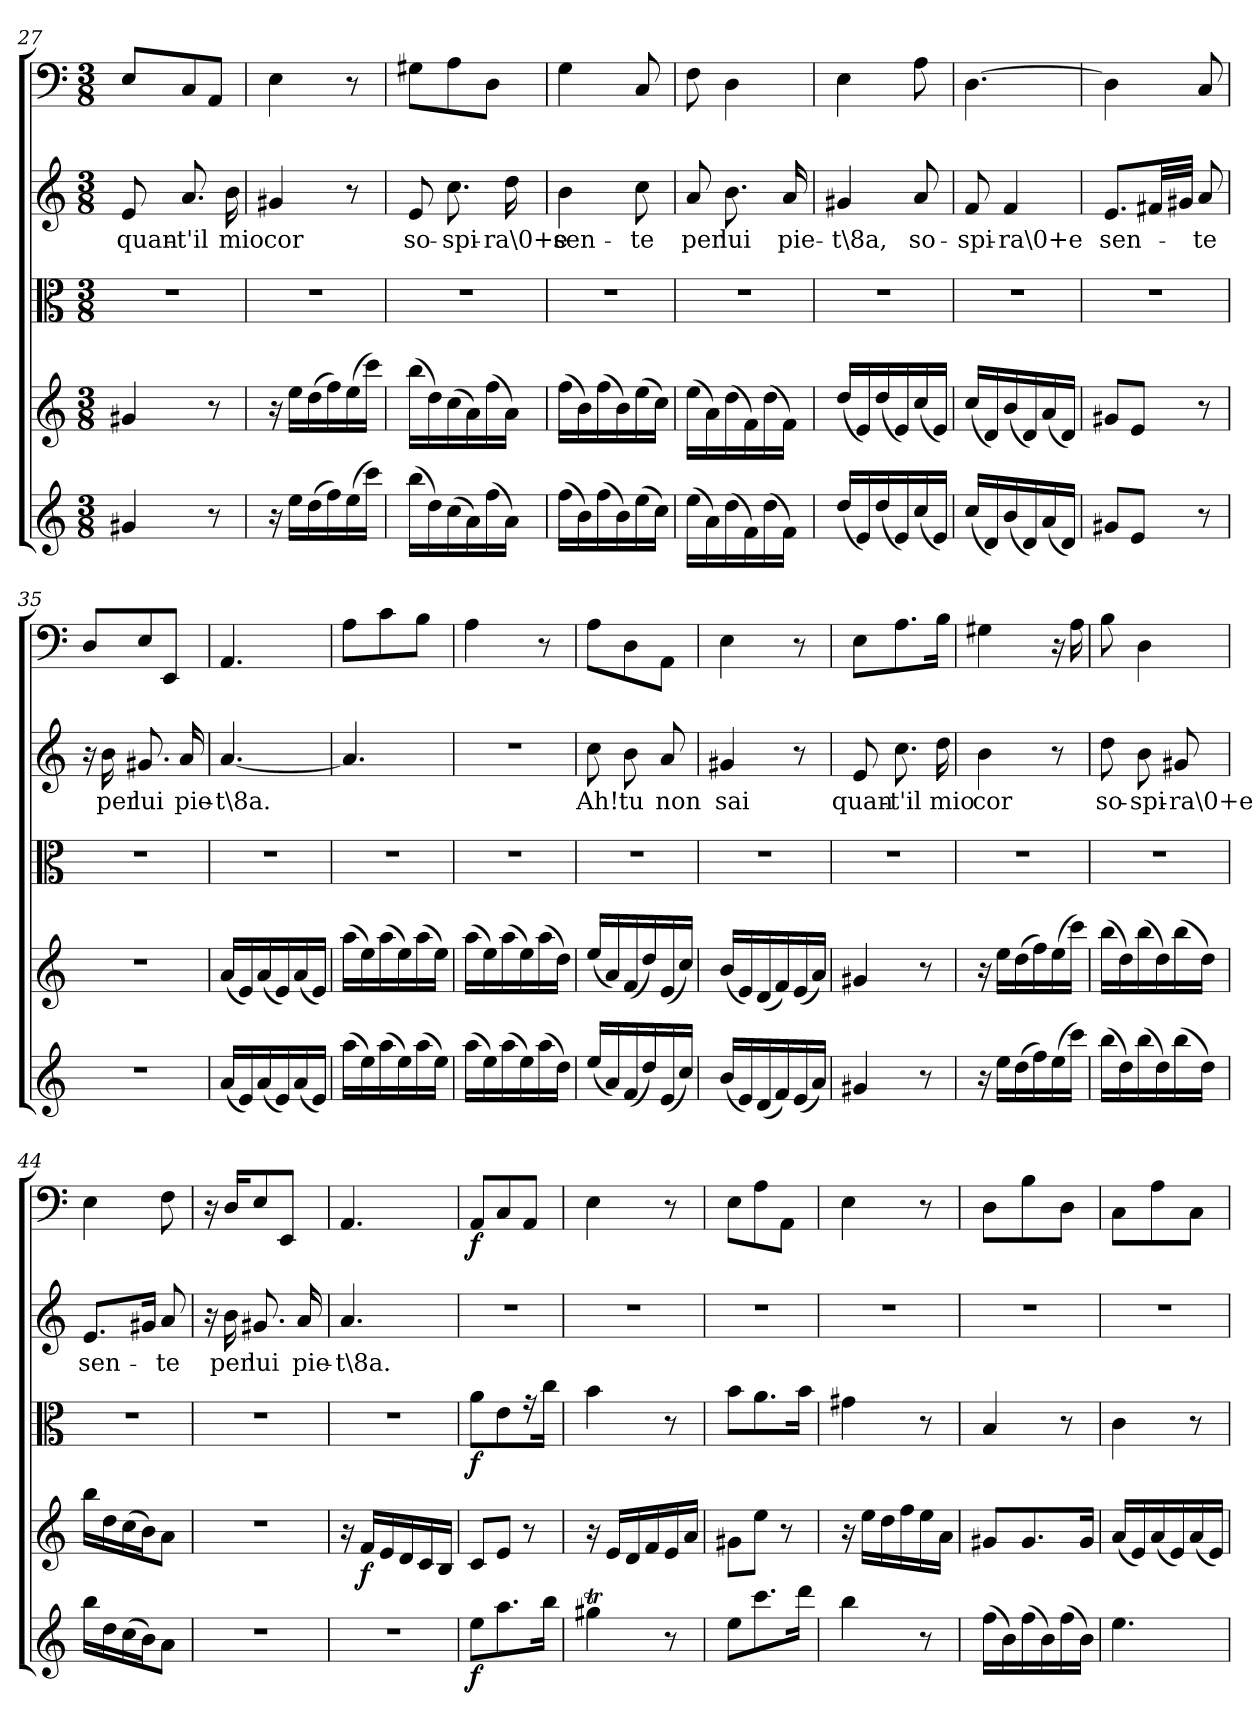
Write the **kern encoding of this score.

**kern	**dynam	**kern	**dynam	**kern	**dynam	**kern	**text	**kern	**dynam
*part5	*part5	*part4	*part4	*part3	*part3	*part2	*part2	*part1	*part1
*staff5	*staff5	*staff4	*staff4	*staff3	*staff3	*staff2	*staff2	*staff1	*staff1
*clefG2	*	*clefG2	*	*clefC3	*	*clefG2	*	*clefF4	*
*k[]	*	*k[]	*	*k[]	*	*k[]	*	*k[]	*
*a:	*	*a:	*	*a:	*	*a:	*	*a:	*
*M3/8	*	*M3/8	*	*M3/8	*	*M3/8	*	*M3/8	*
=27	=27	=27	=27	=27	=27	=27	=27	=27	=27
4g#X/	.	4g#X/	.	4.r	.	8e/	quan-	8E/L	.
.	.	.	.	.	.	8.a/	-t'il	8C/	.
8r	.	8r	.	.	.	.	.	8AA/J	.
.	.	.	.	.	.	16b\	mio	.	.
=28	=28	=28	=28	=28	=28	=28	=28	=28	=28
16r	.	16r	.	4.r	.	4g#X/	cor	4E\	.
16ee\LL	.	16ee\LL	.	.	.	.	.	.	.
(16dd\	.	(16dd\	.	.	.	.	.	.	.
16ff\)	.	16ff\)	.	.	.	.	.	.	.
(16ee\	.	(16ee\	.	.	.	8r	.	8r	.
16ccc\JJ)	.	16ccc\JJ)	.	.	.	.	.	.	.
=29	=29	=29	=29	=29	=29	=29	=29	=29	=29
(16bb\LL	.	(16bb\LL	.	4.r	.	8e/	so-	8G#X\L	.
16dd\)	.	16dd\)	.	.	.	.	.	.	.
(16cc\	.	(16cc\	.	.	.	8.cc\	-spi-	8A\	.
16a\)	.	16a\)	.	.	.	.	.	.	.
(16ff\	.	(16ff\	.	.	.	.	.	8D\J	.
16a\JJ)	.	16a\JJ)	.	.	.	16dd\	-ra\0+e	.	.
=30	=30	=30	=30	=30	=30	=30	=30	=30	=30
(16ff\LL	.	(16ff\LL	.	4.r	.	4b\	sen-	4G\	.
16b\)	.	16b\)	.	.	.	.	.	.	.
(16ff\	.	(16ff\	.	.	.	.	.	.	.
16b\)	.	16b\)	.	.	.	.	.	.	.
(16ee\	.	(16ee\	.	.	.	8cc\	-te	8C/	.
16cc\JJ)	.	16cc\JJ)	.	.	.	.	.	.	.
=31	=31	=31	=31	=31	=31	=31	=31	=31	=31
(16ee\LL	.	(16ee\LL	.	4.r	.	8a/	per	8F\	.
16a\)	.	16a\)	.	.	.	.	.	.	.
(16dd\	.	(16dd\	.	.	.	8.b\	lui	4D\	.
16f\)	.	16f\)	.	.	.	.	.	.	.
(16dd\	.	(16dd\	.	.	.	.	.	.	.
16f\JJ)	.	16f\JJ)	.	.	.	16a/	pie-	.	.
=32	=32	=32	=32	=32	=32	=32	=32	=32	=32
(16dd/LL	.	(16dd/LL	.	4.r	.	4g#X/	-t\8a,	4E\	.
16e/)	.	16e/)	.	.	.	.	.	.	.
(16dd/	.	(16dd/	.	.	.	.	.	.	.
16e/)	.	16e/)	.	.	.	.	.	.	.
(16cc/	.	(16cc/	.	.	.	8a/	so-	8A\	.
16e/JJ)	.	16e/JJ)	.	.	.	.	.	.	.
=33	=33	=33	=33	=33	=33	=33	=33	=33	=33
(16cc/LL	.	(16cc/LL	.	4.r	.	8f/	-spi-	[4.D\	.
16d/)	.	16d/)	.	.	.	.	.	.	.
(16b/	.	(16b/	.	.	.	4f/	-ra\0+e	.	.
16d/)	.	16d/)	.	.	.	.	.	.	.
(16a/	.	(16a/	.	.	.	.	.	.	.
16d/JJ)	.	16d/JJ)	.	.	.	.	.	.	.
=34	=34	=34	=34	=34	=34	=34	=34	=34	=34
8g#X/L	.	8g#X/L	.	4.r	.	8.e/L	sen-	4D\]	.
8e/J	.	8e/J	.	.	.	.	.	.	.
.	.	.	.	.	.	32f#X/LL	.	.	.
.	.	.	.	.	.	32g#X/JJJ	.	.	.
8r	.	8r	.	.	.	8a/	-te	8C/	.
=35	=35	=35	=35	=35	=35	=35	=35	=35	=35
4.r	.	4.r	.	4.r	.	16r	.	8D/L	.
.	.	.	.	.	.	16b\	per	.	.
.	.	.	.	.	.	8.g#X/	lui	8E/	.
.	.	.	.	.	.	.	.	8EE/J	.
.	.	.	.	.	.	16a/	pie-	.	.
=36	=36	=36	=36	=36	=36	=36	=36	=36	=36
(16a/LL	.	(16a/LL	.	4.r	.	[4.a/	-t\8a.	4.AA/	.
16e/)	.	16e/)	.	.	.	.	.	.	.
(16a/	.	(16a/	.	.	.	.	.	.	.
16e/)	.	16e/)	.	.	.	.	.	.	.
(16a/	.	(16a/	.	.	.	.	.	.	.
16e/JJ)	.	16e/JJ)	.	.	.	.	.	.	.
=37	=37	=37	=37	=37	=37	=37	=37	=37	=37
(16aa\LL	.	(16aa\LL	.	4.r	.	4.a/]	.	8A\L	.
16ee\)	.	16ee\)	.	.	.	.	.	.	.
(16aa\	.	(16aa\	.	.	.	.	.	8c\	.
16ee\)	.	16ee\)	.	.	.	.	.	.	.
(16aa\	.	(16aa\	.	.	.	.	.	8B\J	.
16ee\JJ)	.	16ee\JJ)	.	.	.	.	.	.	.
=38	=38	=38	=38	=38	=38	=38	=38	=38	=38
(16aa\LL	.	(16aa\LL	.	4.r	.	4.r	.	4A\	.
16ee\)	.	16ee\)	.	.	.	.	.	.	.
(16aa\	.	(16aa\	.	.	.	.	.	.	.
16ee\)	.	16ee\)	.	.	.	.	.	.	.
(16aa\	.	(16aa\	.	.	.	.	.	8r	.
16dd\JJ)	.	16dd\JJ)	.	.	.	.	.	.	.
=39	=39	=39	=39	=39	=39	=39	=39	=39	=39
(16ee/LL	.	(16ee/LL	.	4.r	.	8cc\	Ah!	8A\L	.
16a/)	.	16a/)	.	.	.	.	.	.	.
(16f/	.	(16f/	.	.	.	8b\	tu	8D\	.
16dd/)	.	16dd/)	.	.	.	.	.	.	.
(16e/	.	(16e/	.	.	.	8a/	non	8AA\J	.
16cc/JJ)	.	16cc/JJ)	.	.	.	.	.	.	.
=40	=40	=40	=40	=40	=40	=40	=40	=40	=40
(16b/LL	.	(16b/LL	.	4.r	.	4g#X/	sai	4E\	.
16e/)	.	16e/)	.	.	.	.	.	.	.
(16d/	.	(16d/	.	.	.	.	.	.	.
16f/)	.	16f/)	.	.	.	.	.	.	.
(16e/	.	(16e/	.	.	.	8r	.	8r	.
16a/JJ)	.	16a/JJ)	.	.	.	.	.	.	.
=41	=41	=41	=41	=41	=41	=41	=41	=41	=41
4g#X/	.	4g#X/	.	4.r	.	8e/	quan-	8E\L	.
.	.	.	.	.	.	8.cc\	-t'il	8.A\	.
8r	.	8r	.	.	.	.	.	.	.
.	.	.	.	.	.	16dd\	mio	16B\Jk	.
=42	=42	=42	=42	=42	=42	=42	=42	=42	=42
16r	.	16r	.	4.r	.	4b\	cor	4G#X\	.
16ee\LL	.	16ee\LL	.	.	.	.	.	.	.
(16dd\	.	(16dd\	.	.	.	.	.	.	.
16ff\)	.	16ff\)	.	.	.	.	.	.	.
(16ee\	.	(16ee\	.	.	.	8r	.	16r	.
16ccc\JJ)	.	16ccc\JJ)	.	.	.	.	.	16A\	.
=43	=43	=43	=43	=43	=43	=43	=43	=43	=43
(16bb\LL	.	(16bb\LL	.	4.r	.	8dd\	so-	8B\	.
16dd\)	.	16dd\)	.	.	.	.	.	.	.
(16bb\	.	(16bb\	.	.	.	8b\	-spi-	4D\	.
16dd\)	.	16dd\)	.	.	.	.	.	.	.
(16bb\	.	(16bb\	.	.	.	8g#X/	-ra\0+e	.	.
16dd\JJ)	.	16dd\JJ)	.	.	.	.	.	.	.
=44	=44	=44	=44	=44	=44	=44	=44	=44	=44
16bb\LL	.	16bb\LL	.	4.r	.	8.e/L	sen-	4E\	.
16dd\	.	16dd\	.	.	.	.	.	.	.
(16cc\	.	(16cc\	.	.	.	.	.	.	.
16b\J)	.	16b\J)	.	.	.	16g#X/Jk	.	.	.
8a\J	.	8a\J	.	.	.	8a/	-te	8F\	.
=45	=45	=45	=45	=45	=45	=45	=45	=45	=45
4.r	.	4.r	.	4.r	.	16r	.	16r	.
.	.	.	.	.	.	16b\	per	16D/KL	.
.	.	.	.	.	.	8.g#X/	lui	8E/	.
.	.	.	.	.	.	.	.	8EE/J	.
.	.	.	.	.	.	16a/	pie-	.	.
=46	=46	=46	=46	=46	=46	=46	=46	=46	=46
4.r	.	16r	.	4.r	.	4.a/	-t\8a.	4.AA/	.
.	.	16f/LL	f	.	.	.	.	.	.
.	.	16e/	.	.	.	.	.	.	.
.	.	16d/	.	.	.	.	.	.	.
.	.	16c/	.	.	.	.	.	.	.
.	.	16B/JJ	.	.	.	.	.	.	.
=47	=47	=47	=47	=47	=47	=47	=47	=47	=47
8ee\L	f	8c/L	.	8a\L	f	4.r	.	8AA/L	f
8.aa\	.	8e/J	.	8e\	.	.	.	8C/	.
.	.	8r	.	16r	.	.	.	8AA/J	.
16bb\Jk	.	.	.	16cc\Jk	.	.	.	.	.
=48	=48	=48	=48	=48	=48	=48	=48	=48	=48
4gg#Xt\	.	16r	.	4b\	.	4.r	.	4E\	.
.	.	16e/LL	.	.	.	.	.	.	.
.	.	16d/	.	.	.	.	.	.	.
.	.	16f/	.	.	.	.	.	.	.
8r	.	16e/	.	8r	.	.	.	8r	.
.	.	16a/JJ	.	.	.	.	.	.	.
=49	=49	=49	=49	=49	=49	=49	=49	=49	=49
8ee\L	.	8g#X\L	.	8b\L	.	4.r	.	8E\L	.
8.ccc\	.	8ee\J	.	8.a\	.	.	.	8A\	.
.	.	8r	.	.	.	.	.	8AA\J	.
16ddd\Jk	.	.	.	16b\Jk	.	.	.	.	.
=50	=50	=50	=50	=50	=50	=50	=50	=50	=50
4bb\	.	16r	.	4g#X\	.	4.r	.	4E\	.
.	.	16ee\LL	.	.	.	.	.	.	.
.	.	16dd\	.	.	.	.	.	.	.
.	.	16ff\	.	.	.	.	.	.	.
8r	.	16ee\	.	8r	.	.	.	8r	.
.	.	16a\JJ	.	.	.	.	.	.	.
=51	=51	=51	=51	=51	=51	=51	=51	=51	=51
(16ff\LL	.	8g#X/L	.	4B/	.	4.r	.	8D\L	.
16b\)	.	.	.	.	.	.	.	.	.
(16ff\	.	8.g#/	.	.	.	.	.	8B\	.
16b\)	.	.	.	.	.	.	.	.	.
(16ff\	.	.	.	8r	.	.	.	8D\J	.
16b\JJ)	.	16g#/Jk	.	.	.	.	.	.	.
=52	=52	=52	=52	=52	=52	=52	=52	=52	=52
4.ee\	.	(16a/LL	.	4c\	.	4.r	.	8C\L	.
.	.	16e/)	.	.	.	.	.	.	.
.	.	(16a/	.	.	.	.	.	8A\	.
.	.	16e/)	.	.	.	.	.	.	.
.	.	(16a/	.	8r	.	.	.	8C\J	.
.	.	16e/JJ)	.	.	.	.	.	.	.
=	=	=	=	=	=	=	=	=	=
*-	*-	*-	*-	*-	*-	*-	*-	*-	*-
